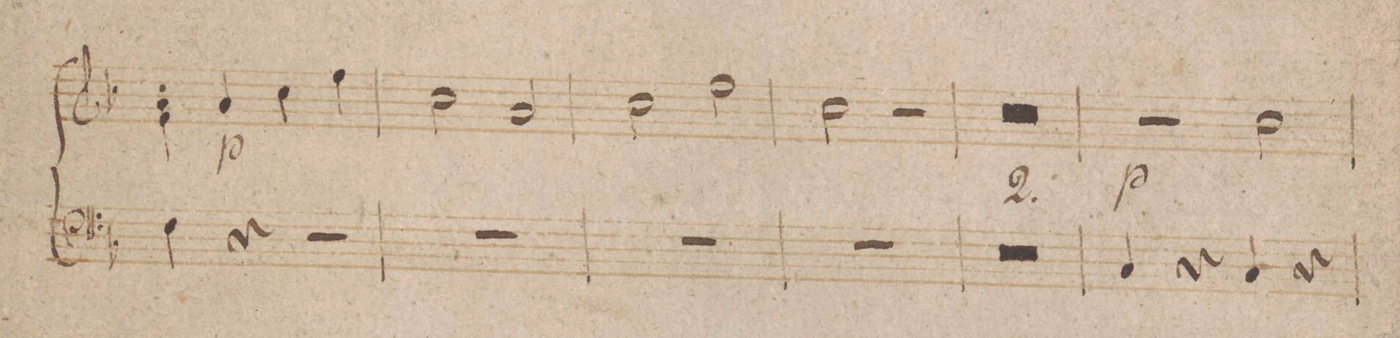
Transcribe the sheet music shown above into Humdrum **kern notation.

**kern
*I"Organo.
*clefF4
*k[b-]
*met(c|)
*M2/2
4F\
4r
2r
=85
1r
=86
1r
=87
1r
=88
0r
=89
=90
4C/
4r
4C/
4r
=91
*-
